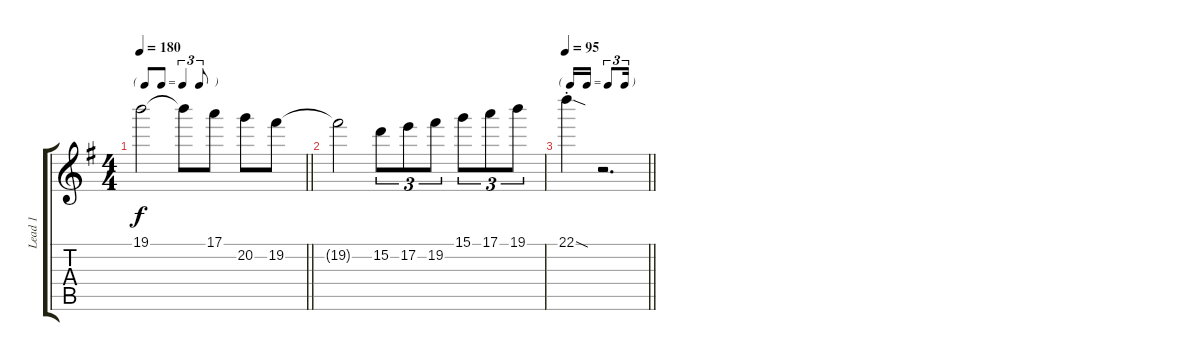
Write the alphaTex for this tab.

\track ("Lead 1" "Lead 1") {instrument distortionguitar}
\staff {score tabs}
\tuning (E4 B3 G3 D3 A2 E2) {hide}
\ts (4 4)
\tf triplet8th
\tempo 180
\clef g2
\barLineRight lightlight
\ks eminor
19.1{t}.2{dy f} 19.1{t}.8 17.1.8 20.2.8 19.2.8 |
19.2{t}.2 15.2.8{tu (3 2)} 17.2.8{tu (3 2)} 19.2.8{tu (3 2)} 15.1.8{tu (3 2)} 17.1.8{tu (3 2)} 19.1.8{tu (3 2)} |
\tf triplet16th
\tempo 95
\barLineRight lightlight
22.1{sod st}.4 r.2{d}
